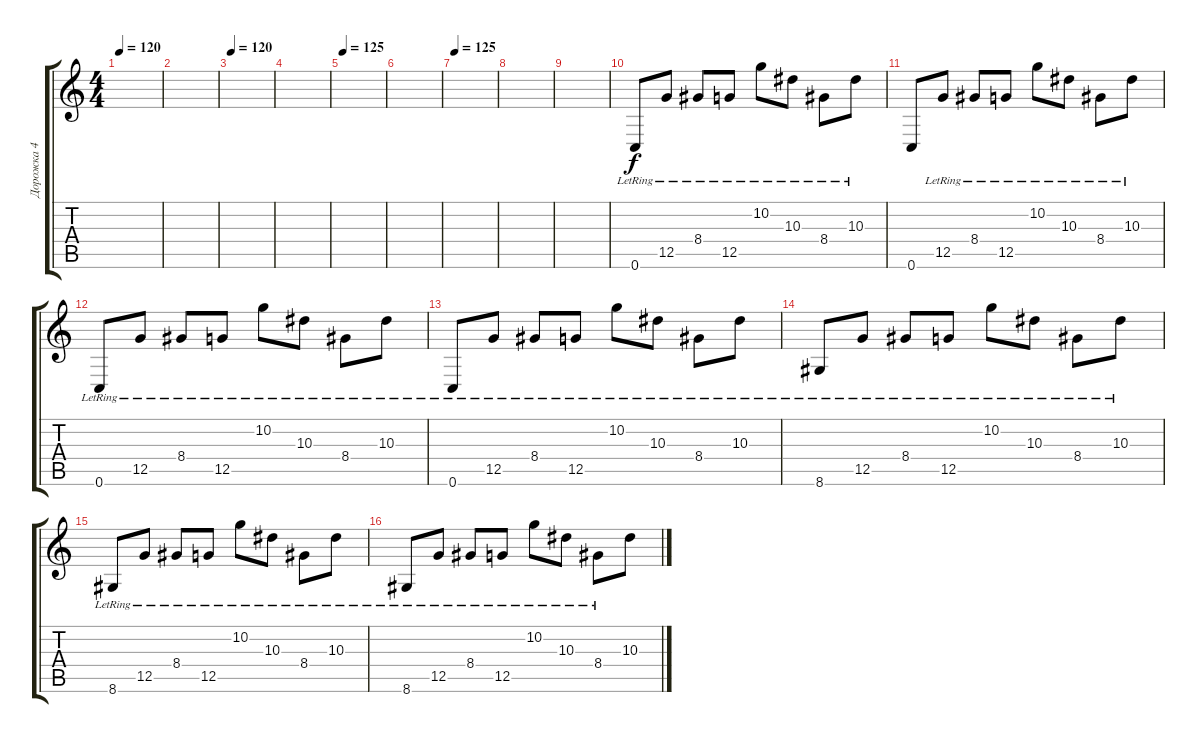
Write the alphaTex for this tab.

\track ("Дорожка 4" "Дорожка 4") {instrument acousticguitarsteel}
\staff {score tabs}
\tuning (D4 A3 F3 C3 G2 C2) {hide}
\ts (4 4)
\tempo 120
\clef g2
\ks c
|
|
\tempo 120
|
|
\tempo 125
|
|
\tempo 125
|
|
|
0.6{lr}.8{instrument acousticguitarsteel} 12.5{lr}.8 8.4{lr}.8 12.5{lr}.8 10.2{lr}.8 10.3{lr}.8 8.4{lr}.8 10.3{lr}.8 |
0.6.8 12.5{lr}.8 8.4{lr}.8 12.5{lr}.8 10.2{lr}.8 10.3{lr}.8 8.4{lr}.8 10.3{lr}.8 |
0.6{lr}.8 12.5{lr}.8 8.4{lr}.8 12.5{lr}.8 10.2{lr}.8 10.3{lr}.8 8.4{lr}.8 10.3{lr}.8 |
0.6{lr}.8 12.5{lr}.8 8.4{lr}.8 12.5{lr}.8 10.2{lr}.8 10.3{lr}.8 8.4{lr}.8 10.3{lr}.8 |
8.6{lr}.8 12.5{lr}.8 8.4{lr}.8 12.5{lr}.8 10.2{lr}.8 10.3{lr}.8 8.4{lr}.8 10.3{lr}.8 |
8.6{lr}.8 12.5{lr}.8 8.4{lr}.8 12.5{lr}.8 10.2{lr}.8 10.3{lr}.8 8.4{lr}.8 10.3{lr}.8 |
8.6{lr}.8 12.5{lr}.8 8.4{lr}.8 12.5{lr}.8 10.2{lr}.8 10.3{lr}.8 8.4{lr}.8 10.3.8
